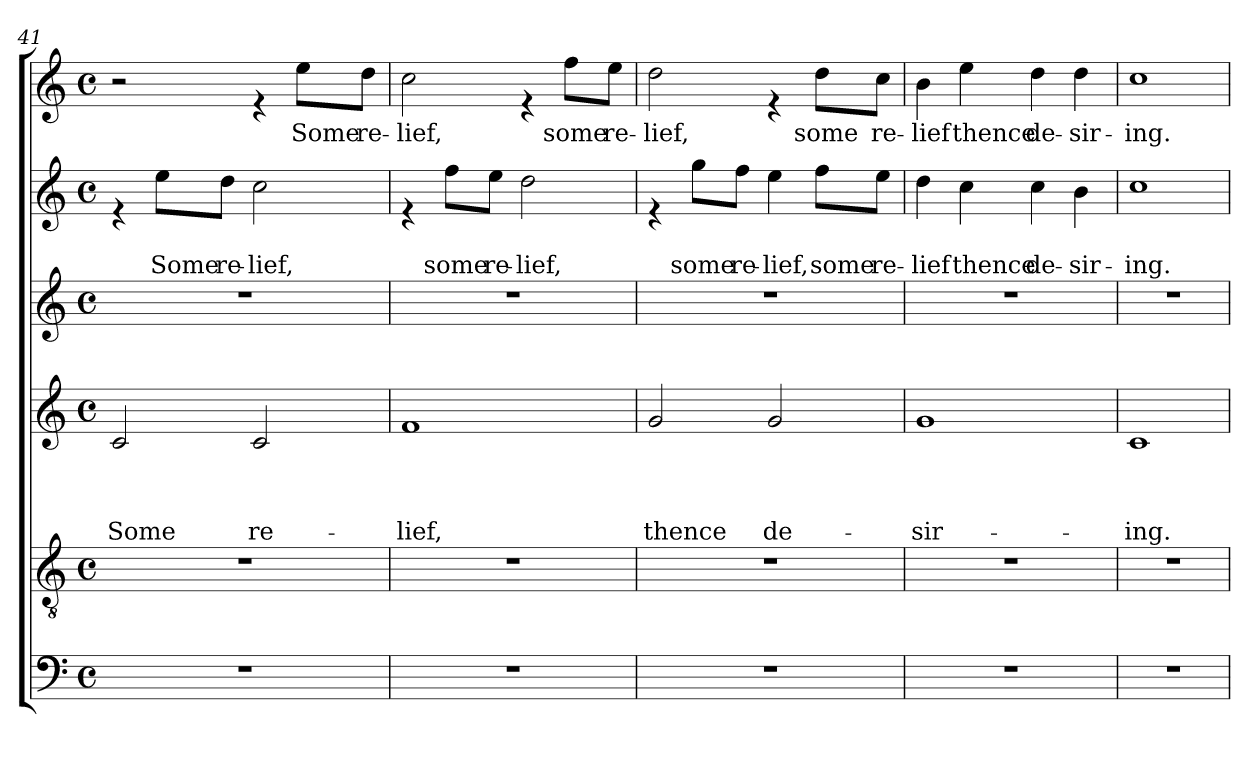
**kern	**kern	**kern	**text	**text	**text	**text	**kern	**kern	**text	**text	**kern	**text
*part6	*part5	*part4	*part4	*part4	*part4	*part4	*part3	*part2	*part2	*part2	*part1	*part1
*staff6	*staff5	*staff4	*staff4	*staff4	*staff4	*staff4	*staff3	*staff2	*staff2	*staff2	*staff1	*staff1
*clefF4	*clefGv2	*clefG2	*	*	*	*	*clefG2	*clefG2	*	*	*clefG2	*
*k[]	*k[]	*k[]	*	*	*	*	*k[]	*k[]	*	*	*k[]	*
*C:	*C:	*C:	*	*	*	*	*C:	*C:	*	*	*C:	*
*M4/4	*M4/4	*M4/4	*	*	*	*	*M4/4	*M4/4	*	*	*M4/4	*
*met(c)	*met(c)	*met(c)	*	*	*	*	*met(c)	*met(c)	*	*	*met(c)	*
=41	=41	=41	=41	=41	=41	=41	=41	=41	=41	=41	=41	=41
!	!	!	!	!	!	!LO:LY:b	!	!	!	!	!	!
1r	1r	2c/	.	.	.	Some	1r	4re	.	.	2r	.
!	!	!	!	!	!	!	!	!	!	!LO:LY:b	!	!
.	.	.	.	.	.	.	.	8ee\L	.	Some	.	.
!	!	!	!	!	!	!	!	!	!	!LO:LY:b	!	!
.	.	.	.	.	.	.	.	8dd\J	.	re-	.	.
!	!	!	!	!	!	!LO:LY:b	!	!	!	!LO:LY:b	!	!
.	.	2c/	.	.	.	re-	.	2cc\	.	-lief,	4re	.
!	!	!	!	!	!	!	!	!	!	!	!	!LO:LY:b
.	.	.	.	.	.	.	.	.	.	.	8ee\L	Some
!	!	!	!	!	!	!	!	!	!	!	!	!LO:LY:b
.	.	.	.	.	.	.	.	.	.	.	8dd\J	re-
=42	=42	=42	=42	=42	=42	=42	=42	=42	=42	=42	=42	=42
!	!	!	!	!	!	!LO:LY:b	!	!	!	!	!	!LO:LY:b
1r	1r	1f	.	.	.	-lief,	1r	4re	.	.	2cc\	-lief,
!	!	!	!	!	!	!	!	!	!	!LO:LY:b	!	!
.	.	.	.	.	.	.	.	8ff\L	.	some	.	.
!	!	!	!	!	!	!	!	!	!	!LO:LY:b	!	!
.	.	.	.	.	.	.	.	8ee\J	.	re-	.	.
!	!	!	!	!	!	!	!	!	!	!LO:LY:b	!	!
.	.	.	.	.	.	.	.	2dd\	.	-lief,	4re	.
!	!	!	!	!	!	!	!	!	!	!	!	!LO:LY:b
.	.	.	.	.	.	.	.	.	.	.	8ff\L	some
!	!	!	!	!	!	!	!	!	!	!	!	!LO:LY:b
.	.	.	.	.	.	.	.	.	.	.	8ee\J	re-
!!LO:PB:g=z
=43	=43	=43	=43	=43	=43	=43	=43	=43	=43	=43	=43	=43
!	!	!	!	!	!	!LO:LY:b	!	!	!	!	!	!LO:LY:b
1r	1r	2g/	.	.	.	thence	1r	4re	.	.	2dd\	-lief,
!	!	!	!	!	!	!	!	!	!	!LO:LY:b	!	!
.	.	.	.	.	.	.	.	8gg\L	.	some	.	.
!	!	!	!	!	!	!	!	!	!	!LO:LY:b	!	!
.	.	.	.	.	.	.	.	8ff\J	.	re-	.	.
!	!	!	!	!	!	!LO:LY:b	!	!	!	!LO:LY:b	!	!
.	.	2g/	.	.	.	de-	.	4ee\	.	-lief,	4re	.
!	!	!	!	!	!	!	!	!	!	!LO:LY:b	!	!LO:LY:b
.	.	.	.	.	.	.	.	8ff\L	.	some	8dd\L	some
!	!	!	!	!	!	!	!	!	!	!LO:LY:b	!	!LO:LY:b
.	.	.	.	.	.	.	.	8ee\J	.	re-	8cc\J	re-
!!LO:LB:g=z
=44	=44	=44	=44	=44	=44	=44	=44	=44	=44	=44	=44	=44
!	!	!	!	!	!	!LO:LY:b	!	!	!	!LO:LY:b	!	!LO:LY:b
1r	1r	1g	.	.	.	-sir-	1r	4dd\	.	-lief	4b\	-lief
!	!	!	!	!	!	!	!	!	!	!LO:LY:b	!	!LO:LY:b
.	.	.	.	.	.	.	.	4cc\	.	thence	4ee\	thence
!	!	!	!	!	!	!	!	!	!	!LO:LY:b	!	!LO:LY:b
.	.	.	.	.	.	.	.	4cc\	.	de-	4dd\	de-
!	!	!	!	!	!	!	!	!	!	!LO:LY:b	!	!LO:LY:b
.	.	.	.	.	.	.	.	4b\	.	-sir-	4dd\	-sir-
=45	=45	=45	=45	=45	=45	=45	=45	=45	=45	=45	=45	=45
!	!	!	!	!	!	!LO:LY:b	!	!	!	!LO:LY:b	!	!LO:LY:b
1r	1r	1c	.	.	.	-ing.	1r	1cc	.	-ing.	1cc	-ing.
=	=	=	=	=	=	=	=	=	=	=	=	=
*-	*-	*-	*-	*-	*-	*-	*-	*-	*-	*-	*-	*-
